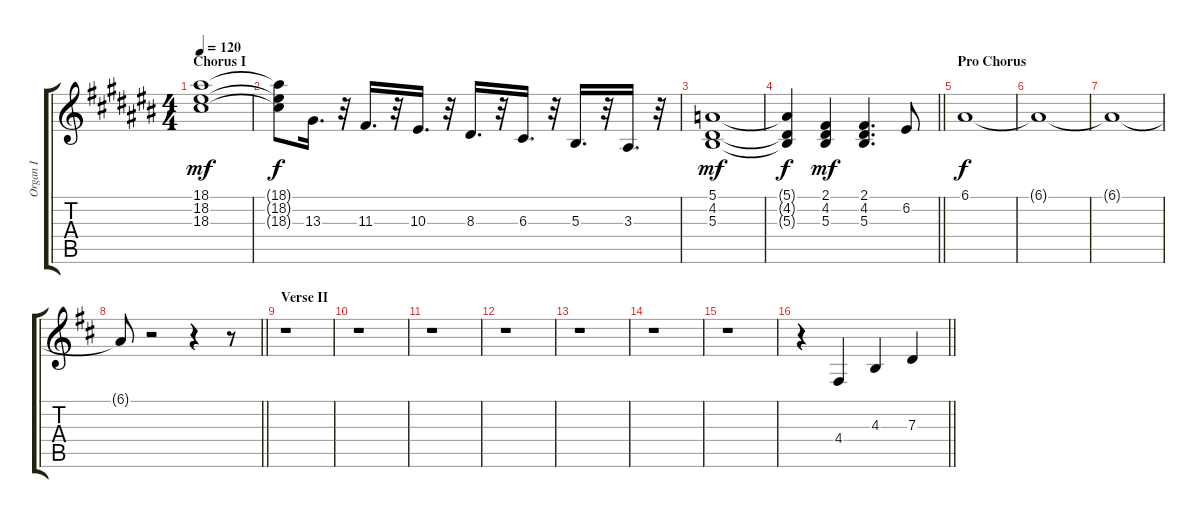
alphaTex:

\track ("Organ I" "Organ I") {instrument churchorgan}
\staff {score tabs}
\tuning (E4 B3 G3 D3 A2 E2) {hide}
\ts (4 4)
\section ("" "Chorus I")
\tempo 120
\clef g2
\ks a#minor
(18.1 18.2 18.3).1{dy mf} |
(18.1{t} 18.2{t} 18.3{t}).8{dy f} 13.3.16{d} r.32 11.3.16{d} r.32 10.3.16{d} r.32 8.3.16{d} r.32 6.3.16{d} r.32 5.3.16{d} r.32 3.3.16{d} r.32 |
(5.1 4.2 5.3).1{dy mf} |
\barLineRight lightlight
(5.1{t} 4.2{t} 5.3{t}).4{dy f} (2.1 4.2 5.3).4{dy mf} (2.1 4.2 5.3).4{d} 6.2.8 |
\section ("" "Pro Chorus")
6.1.1{dy f volume 13} |
6.1{t}.1 |
6.1{t}.1 |
\barLineRight lightlight
\ks bminor
6.1{t}.8{volume 0} r.2 r.4 r.8 |
\section ("" "Verse II")
r.1 |
r.1 |
r.1 |
r.1 |
r.1 |
r.1 |
r.1 |
\barLineRight lightlight
r.4{volume 13} 4.4.4 4.3.4 7.3.4
